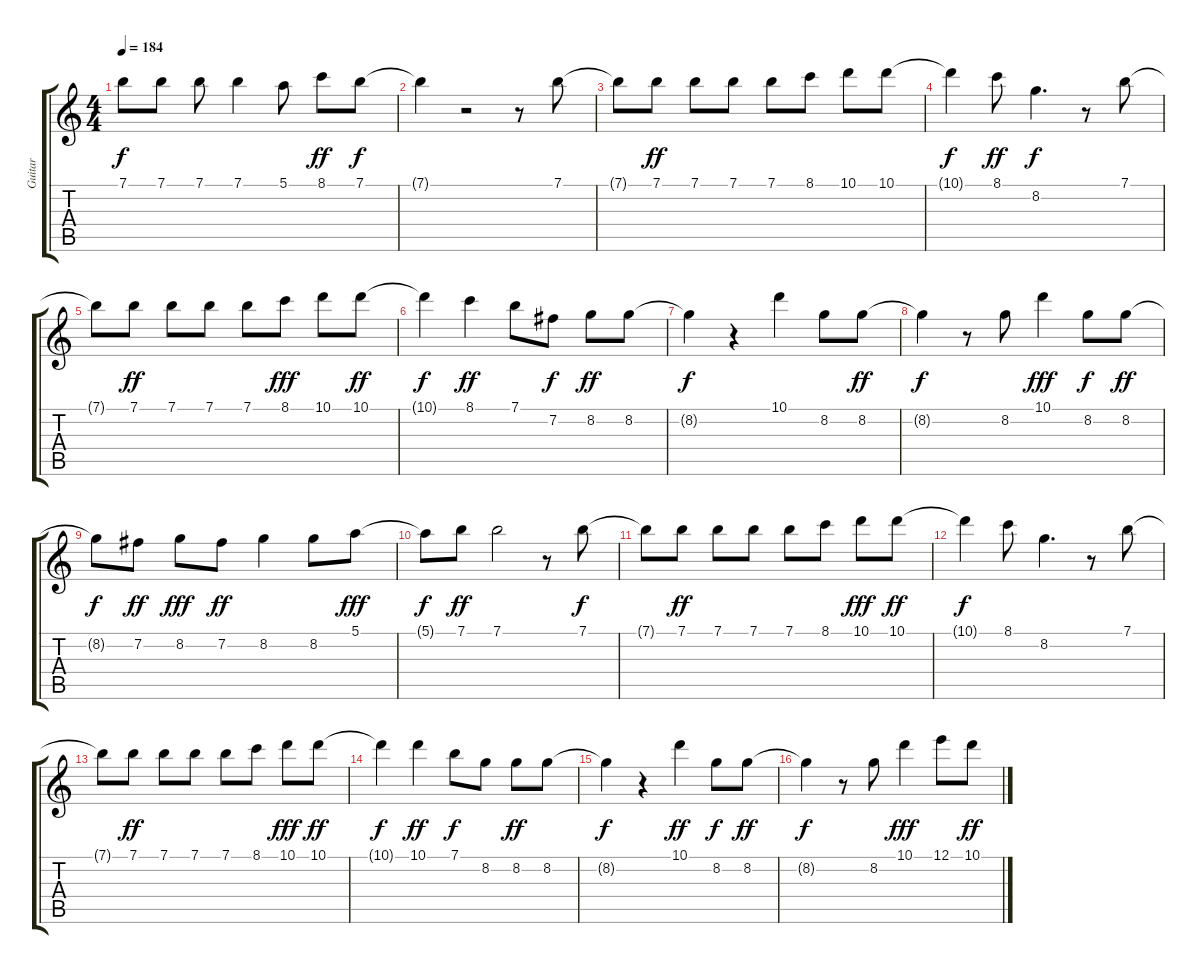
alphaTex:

\track ("Guitar" "Guitar") {instrument overdrivenguitar}
\staff {score tabs}
\tuning (E4 B3 G3 D3 A2 D2) {hide}
\ts (4 4)
\tempo 184
\clef g2
\ks c
7.1.8{dy f} 7.1.8 7.1.8 7.1.4 5.1.8 8.1.8{dy ff} 7.1.8{dy f} |
7.1{t}.4 r.2 r.8 7.1.8 |
7.1{t}.8 7.1.8{dy ff} 7.1.8 7.1.8 7.1.8 8.1.8 10.1.8 10.1.8 |
10.1{t}.4{dy f} 8.1.8{dy ff} 8.2.4{d dy f} r.8 7.1.8 |
7.1{t}.8 7.1.8{dy ff} 7.1.8 7.1.8 7.1.8 8.1.8{dy fff} 10.1.8 10.1.8{dy ff} |
10.1{t}.4{dy f} 8.1.4{dy ff} 7.1.8 7.2.8{dy f} 8.2.8{dy ff} 8.2.8 |
8.2{t}.4{dy f} r.4 10.1.4 8.2.8 8.2.8{dy ff} |
8.2{t}.4{dy f} r.8 8.2.8 10.1.4{dy fff} 8.2.8{dy f} 8.2.8{dy ff} |
8.2{t}.8{dy f} 7.2.8{dy ff} 8.2.8{dy fff} 7.2.8{dy ff} 8.2.4 8.2.8 5.1.8{dy fff} |
5.1{t}.8{dy f} 7.1.8{dy ff} 7.1.2 r.8 7.1.8{dy f} |
7.1{t}.8 7.1.8{dy ff} 7.1.8 7.1.8 7.1.8 8.1.8 10.1.8{dy fff} 10.1.8{dy ff} |
10.1{t}.4{dy f} 8.1.8 8.2.4{d} r.8 7.1.8 |
7.1{t}.8 7.1.8{dy ff} 7.1.8 7.1.8 7.1.8 8.1.8 10.1.8{dy fff} 10.1.8{dy ff} |
10.1{t}.4{dy f} 10.1.4{dy ff} 7.1.8{dy f} 8.2.8 8.2.8{dy ff} 8.2.8 |
8.2{t}.4{dy f} r.4 10.1.4{dy ff} 8.2.8{dy f} 8.2.8{dy ff} |
8.2{t}.4{dy f} r.8 8.2.8 10.1.4{dy fff} 12.1.8 10.1.8{dy ff}
